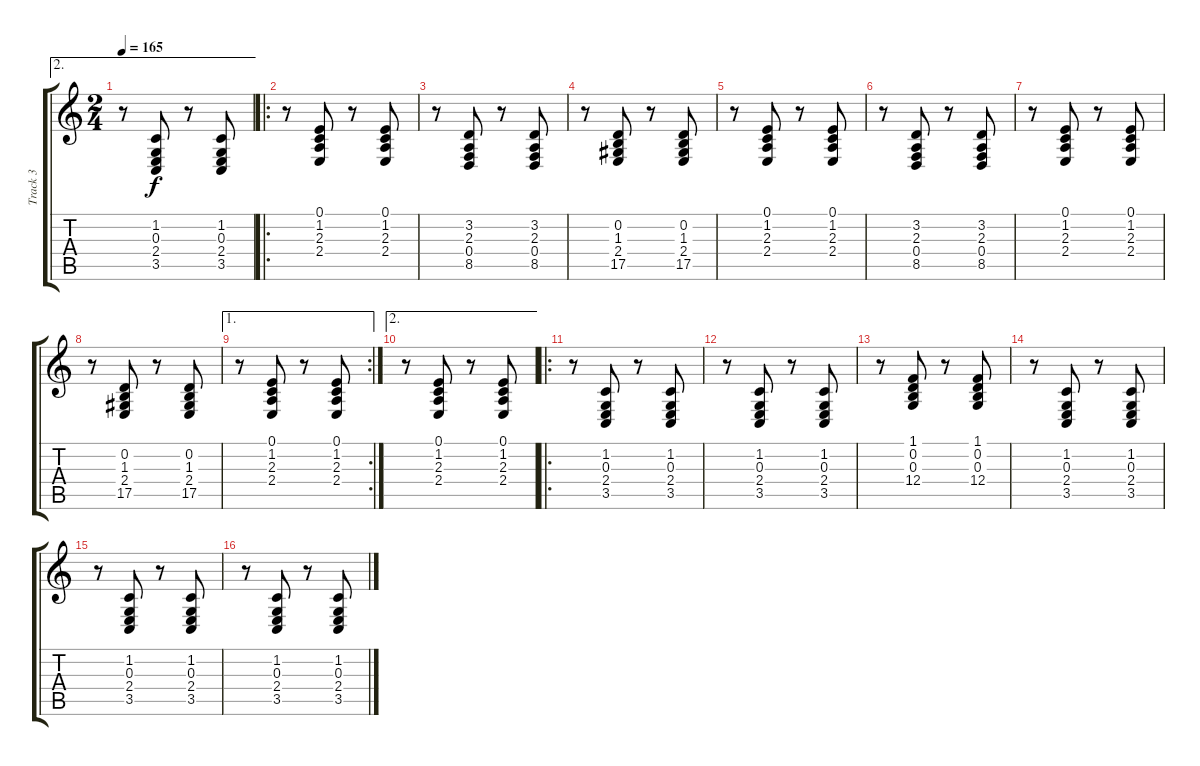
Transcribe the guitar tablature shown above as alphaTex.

\track ("Track 3" "Track 3") {instrument accordion}
\staff {score tabs}
\tuning (E4 B3 G3 D3 A2 E2) {hide}
\ae 2
\ts (2 4)
\tempo 165
\clef g2
\ks c
r.8{dy f} (1.2 0.3 2.4 3.5).8 r.8 (1.2 0.3 2.4 3.5).8 |
\ro
r.8 (0.1 1.2 2.3 2.4).8 r.8 (0.1 1.2 2.3 2.4).8 |
r.8 (3.2 2.3 0.4 8.5).8 r.8 (3.2 2.3 0.4 8.5).8 |
r.8 (0.2 1.3 2.4 17.5).8 r.8 (0.2 1.3 2.4 17.5).8 |
r.8 (0.1 1.2 2.3 2.4).8 r.8 (0.1 1.2 2.3 2.4).8 |
r.8 (3.2 2.3 0.4 8.5).8 r.8 (3.2 2.3 0.4 8.5).8 |
r.8 (0.1 1.2 2.3 2.4).8 r.8 (0.1 1.2 2.3 2.4).8 |
r.8 (0.2 1.3 2.4 17.5).8 r.8 (0.2 1.3 2.4 17.5).8 |
\ae 1
\rc 2
r.8 (0.1 1.2 2.3 2.4).8 r.8 (0.1 1.2 2.3 2.4).8 |
\ae 2
r.8 (0.1 1.2 2.3 2.4).8 r.8 (0.1 1.2 2.3 2.4).8 |
\ro
r.8 (1.2 0.3 2.4 3.5).8 r.8 (1.2 0.3 2.4 3.5).8 |
r.8 (1.2 0.3 2.4 3.5).8 r.8 (1.2 0.3 2.4 3.5).8 |
r.8 (1.1 0.2 0.3 12.4).8 r.8 (1.1 0.2 0.3 12.4).8 |
r.8 (1.2 0.3 2.4 3.5).8 r.8 (1.2 0.3 2.4 3.5).8 |
r.8 (1.2 0.3 2.4 3.5).8 r.8 (1.2 0.3 2.4 3.5).8 |
r.8 (1.2 0.3 2.4 3.5).8 r.8 (1.2 0.3 2.4 3.5).8
